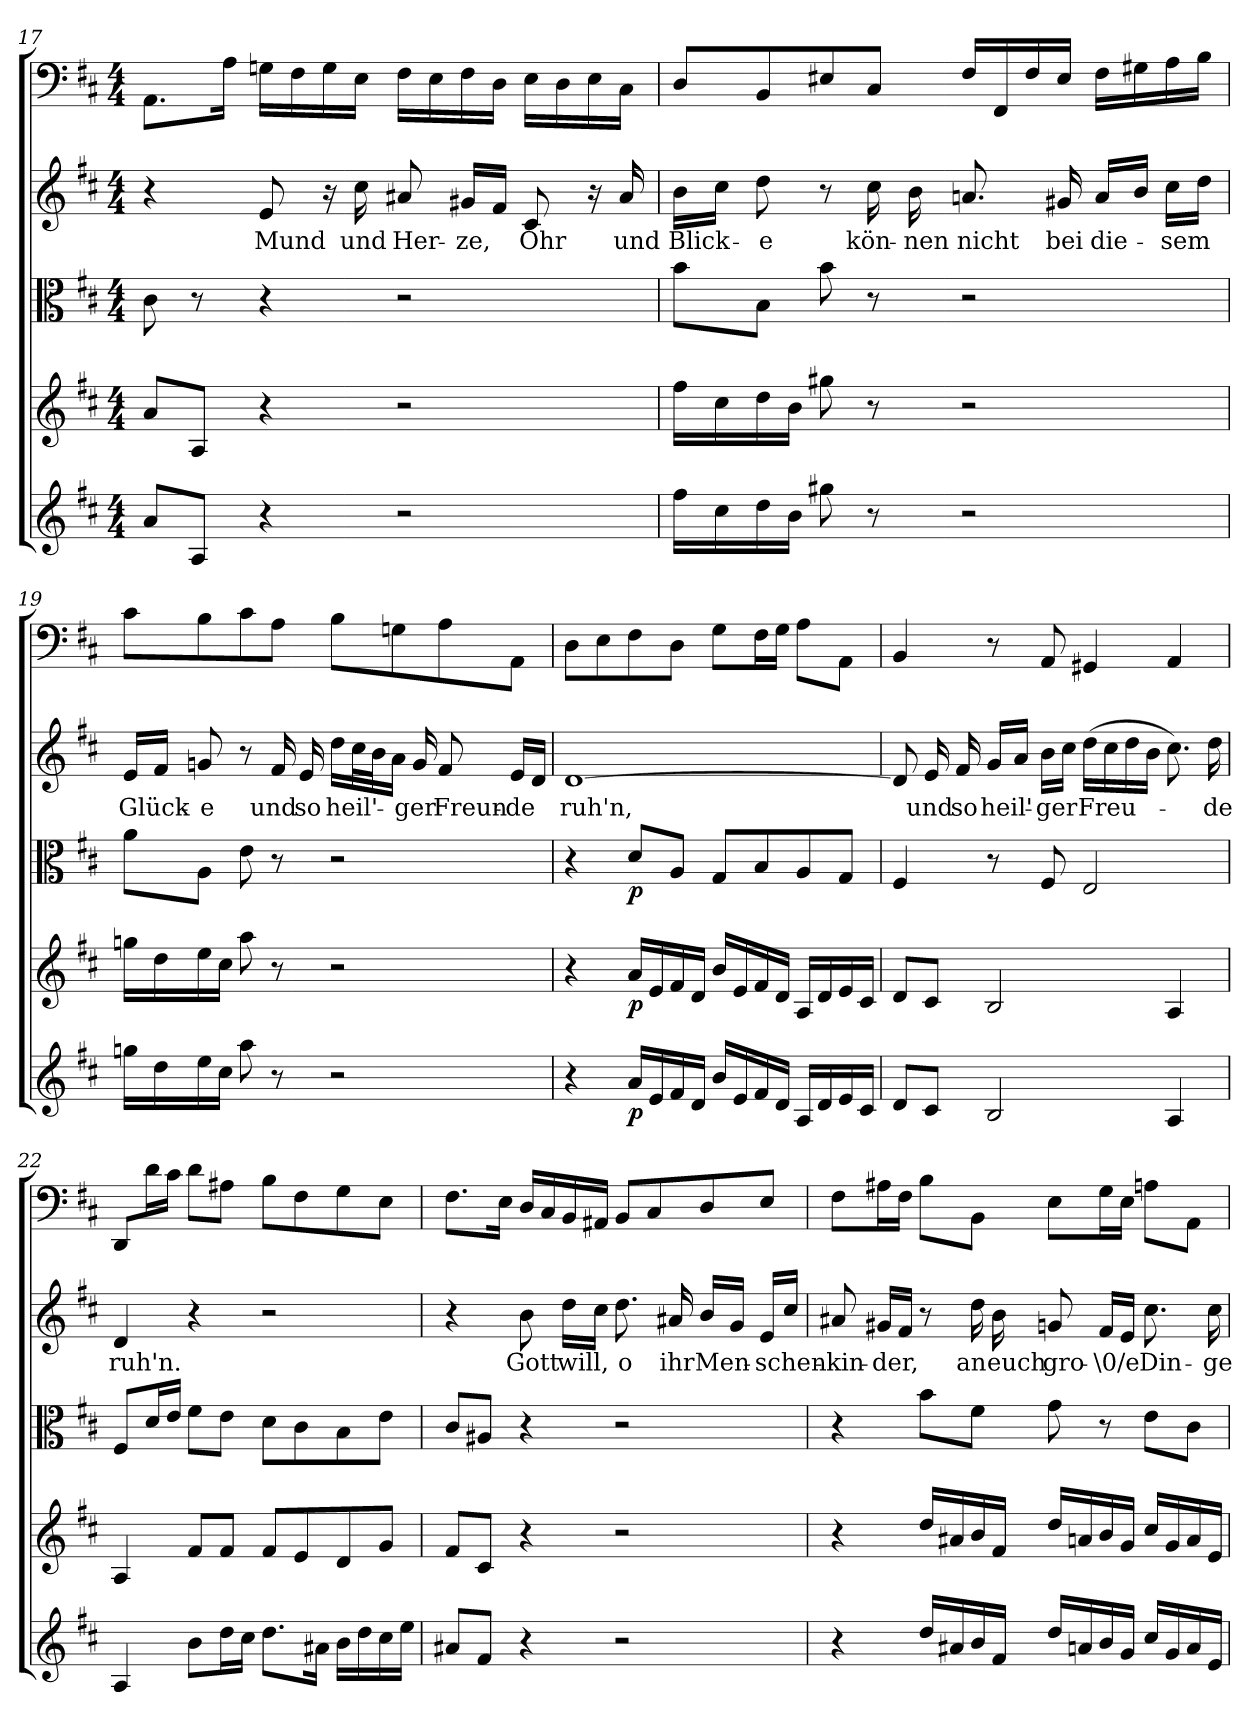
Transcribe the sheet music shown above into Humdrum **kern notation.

**kern	**dynam	**kern	**dynam	**kern	**dynam	**kern	**text	**kern
*part5	*part5	*part4	*part4	*part3	*part3	*part2	*part2	*part1
*staff5	*staff5	*staff4	*staff4	*staff3	*staff3	*staff2	*staff2	*staff1
*clefG2	*	*clefG2	*	*clefC3	*	*clefG2	*	*clefF4
*k[f#c#]	*	*k[f#c#]	*	*k[f#c#]	*	*k[f#c#]	*	*k[f#c#]
*b:	*	*b:	*	*b:	*	*b:	*	*b:
*M4/4	*	*M4/4	*	*M4/4	*	*M4/4	*	*M4/4
=17	=17	=17	=17	=17	=17	=17	=17	=17
8a/L	.	8a/L	.	8c#\	.	4r	.	8.AA\L
8A/J	.	8A/J	.	8r	.	.	.	.
.	.	.	.	.	.	.	.	16A\Jk
4r	.	4r	.	4r	.	8e/	Mund	16Gn\LL
.	.	.	.	.	.	.	.	16F#\
.	.	.	.	.	.	16r	.	16G\
.	.	.	.	.	.	16cc#\	und	16E\JJ
2r	.	2r	.	2r	.	8a#X/	Her-	16F#\LL
.	.	.	.	.	.	.	.	16E\
.	.	.	.	.	.	16g#X/LL	-ze,	16F#\
.	.	.	.	.	.	16f#/JJ	.	16D\JJ
.	.	.	.	.	.	8c#/	Ohr	16E\LL
.	.	.	.	.	.	.	.	16D\
.	.	.	.	.	.	16r	.	16E\
.	.	.	.	.	.	16a#/	und	16C#\JJ
=18	=18	=18	=18	=18	=18	=18	=18	=18
16ff#\LL	.	16ff#\LL	.	8b\L	.	16b\LL	Blick-	8D/L
16cc#\	.	16cc#\	.	.	.	16cc#\JJ	.	.
16dd\	.	16dd\	.	8B\J	.	8dd\	-e	8BB/
16b\JJ	.	16b\JJ	.	.	.	.	.	.
8gg#X\	.	8gg#X\	.	8b\	.	8r	.	8E#X/
8r	.	8r	.	8r	.	16cc#\	kön-	8C#/J
.	.	.	.	.	.	16b\	-nen	.
2r	.	2r	.	2r	.	8.an/	nicht	16F#/LL
.	.	.	.	.	.	.	.	16FF#/
.	.	.	.	.	.	.	.	16F#/
.	.	.	.	.	.	16g#X/	bei	16E#/JJ
.	.	.	.	.	.	16a/LL	die-	16F#\LL
.	.	.	.	.	.	16b/JJ	.	16G#X\
.	.	.	.	.	.	16cc#\LL	-sem	16A\
.	.	.	.	.	.	16dd\JJ	.	16B\JJ
=19	=19	=19	=19	=19	=19	=19	=19	=19
16ggn\LL	.	16ggn\LL	.	8a\L	.	16e/LL	Glück-	8c#\L
16dd\	.	16dd\	.	.	.	16f#/JJ	.	.
16ee\	.	16ee\	.	8A\J	.	8gn/	-e	8B\
16cc#\JJ	.	16cc#\JJ	.	.	.	.	.	.
8aa\	.	8aa\	.	8e\	.	8r	.	8c#\
8r	.	8r	.	8r	.	16f#/	und	8A\J
.	.	.	.	.	.	16e/	so	.
2r	.	2r	.	2r	.	16dd\LL	heil'-	8B\L
.	.	.	.	.	.	32cc#\L	.	.
.	.	.	.	.	.	32b\J	.	.
.	.	.	.	.	.	16a\JJ	.	8Gn\
.	.	.	.	.	.	16g/	-ger	.
.	.	.	.	.	.	8f#/	Freun-	8A\
.	.	.	.	.	.	16e/LL	-de	8AA\J
.	.	.	.	.	.	16d/JJ	.	.
=20	=20	=20	=20	=20	=20	=20	=20	=20
4r	.	4r	.	4r	.	[1d\	ruh'n,	8D\L
.	.	.	.	.	.	.	.	8E\
16a/LL	p	16a/LL	p	8d/L	p	.	.	8F#\
16e/	.	16e/	.	.	.	.	.	.
16f#/	.	16f#/	.	8A/J	.	.	.	8D\J
16d/JJ	.	16d/JJ	.	.	.	.	.	.
16b/LL	.	16b/LL	.	8G/L	.	.	.	8G\L
16e/	.	16e/	.	.	.	.	.	.
16f#/	.	16f#/	.	8B/	.	.	.	16F#\L
16d/JJ	.	16d/JJ	.	.	.	.	.	16G\JJ
16A/LL	.	16A/LL	.	8A/	.	.	.	8A\L
16d/	.	16d/	.	.	.	.	.	.
16e/	.	16e/	.	8G/J	.	.	.	8AA\J
16c#/JJ	.	16c#/JJ	.	.	.	.	.	.
=21	=21	=21	=21	=21	=21	=21	=21	=21
8d/L	.	8d/L	.	4F#/	.	8d/]	.	4BB/
8c#/J	.	8c#/J	.	.	.	16e/	und	.
.	.	.	.	.	.	16f#/	so	.
2B/	.	2B/	.	8r	.	16g/LL	heil'-	8r
.	.	.	.	.	.	16a/JJ	.	.
.	.	.	.	8F#/	.	16b\LL	-ger	8AA/
.	.	.	.	.	.	16cc#\JJ	.	.
.	.	.	.	2E/	.	(16dd\LL	Freu-	4GG#X/
.	.	.	.	.	.	16cc#\	.	.
.	.	.	.	.	.	16dd\	.	.
.	.	.	.	.	.	16b\JJ	.	.
4A/	.	4A/	.	.	.	8.cc#\)	.	4AA/
.	.	.	.	.	.	16dd\	-de	.
=22	=22	=22	=22	=22	=22	=22	=22	=22
4A/	.	4A/	.	8F#/L	.	4d/	ruh'n.	8DD/L
.	.	.	.	16d/L	.	.	.	16d\L
.	.	.	.	16e/JJ	.	.	.	16c#\JJ
8b\L	.	8f#/L	.	8f#\L	.	4r	.	8d\L
16dd\L	.	8f#/J	.	8e\J	.	.	.	8A#X\J
16cc#\JJ	.	.	.	.	.	.	.	.
8.dd\L	.	8f#/L	.	8d\L	.	2r	.	8B\L
.	.	8e/	.	8c#\	.	.	.	8F#\
16a#X\Jk	.	.	.	.	.	.	.	.
16b\LL	.	8d/	.	8B\	.	.	.	8G\
16dd\	.	.	.	.	.	.	.	.
16cc#\	.	8g/J	.	8e\J	.	.	.	8E\J
16ee\JJ	.	.	.	.	.	.	.	.
=23	=23	=23	=23	=23	=23	=23	=23	=23
8a#X/L	.	8f#/L	.	8c#/L	.	4r	.	8.F#\L
8f#/J	.	8c#/J	.	8A#X/J	.	.	.	.
.	.	.	.	.	.	.	.	16E\Jk
4r	.	4r	.	4r	.	8b\	Gott	16D/LL
.	.	.	.	.	.	.	.	16C#/
.	.	.	.	.	.	16dd\LL	will,	16BB/
.	.	.	.	.	.	16cc#\JJ	.	16AA#X/JJ
2r	.	2r	.	2r	.	8.dd\	o	8BB/L
.	.	.	.	.	.	.	.	8C#/
.	.	.	.	.	.	16a#X/	ihr	.
.	.	.	.	.	.	16b/LL	Men-	8D/
.	.	.	.	.	.	16g/JJ	.	.
.	.	.	.	.	.	16e/LL	-schen-	8E/J
.	.	.	.	.	.	16cc#/JJ	.	.
=24	=24	=24	=24	=24	=24	=24	=24	=24
4r	.	4r	.	4r	.	8a#X/	-kin-	8F#\L
.	.	.	.	.	.	16g#X/LL	-der,	16A#X\L
.	.	.	.	.	.	16f#/JJ	.	16F#\JJ
16dd/LL	.	16dd/LL	.	8b\L	.	8r	.	8B\L
16a#X/	.	16a#X/	.	.	.	.	.	.
16b/	.	16b/	.	8f#\J	.	16dd\	an	8BB\J
16f#/JJ	.	16f#/JJ	.	.	.	16b\	euch	.
16dd/LL	.	16dd/LL	.	8g\	.	8gn/	gro-	8E\L
16an/	.	16an/	.	.	.	.	.	.
16b/	.	16b/	.	8r	.	16f#/LL	-\0/e	16G\L
16g/JJ	.	16g/JJ	.	.	.	16e/JJ	.	16E\JJ
16cc#/LL	.	16cc#/LL	.	8e\L	.	8.cc#\	Din-	8An\L
16g/	.	16g/	.	.	.	.	.	.
16a/	.	16a/	.	8c#\J	.	.	.	8AA\J
16e/JJ	.	16e/JJ	.	.	.	16cc#\	-ge	.
=	=	=	=	=	=	=	=	=
*-	*-	*-	*-	*-	*-	*-	*-	*-
